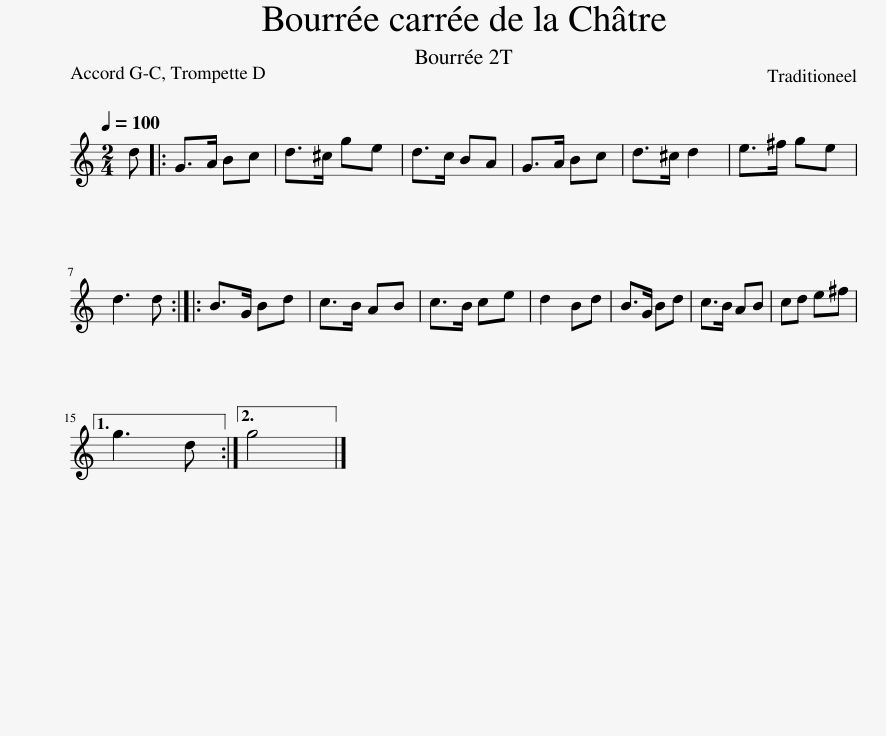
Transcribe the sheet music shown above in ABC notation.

X:1
L:1/8
Q:1/4=100
M:2/4
I:linebreak $
K:C
V:1 treble
V:1
 d |: G>A Bc | d>^c ge | d>c BA | G>A Bc | %5
 d>^c d2 | e>^f ge |$ d3 d :: B>G Bd | c>B AB | %10
 c>B ce | d2 Bd | B>G Bd | c>B AB | cd e^f |1$ %15
 g3 d :|2 g4 |] %17
